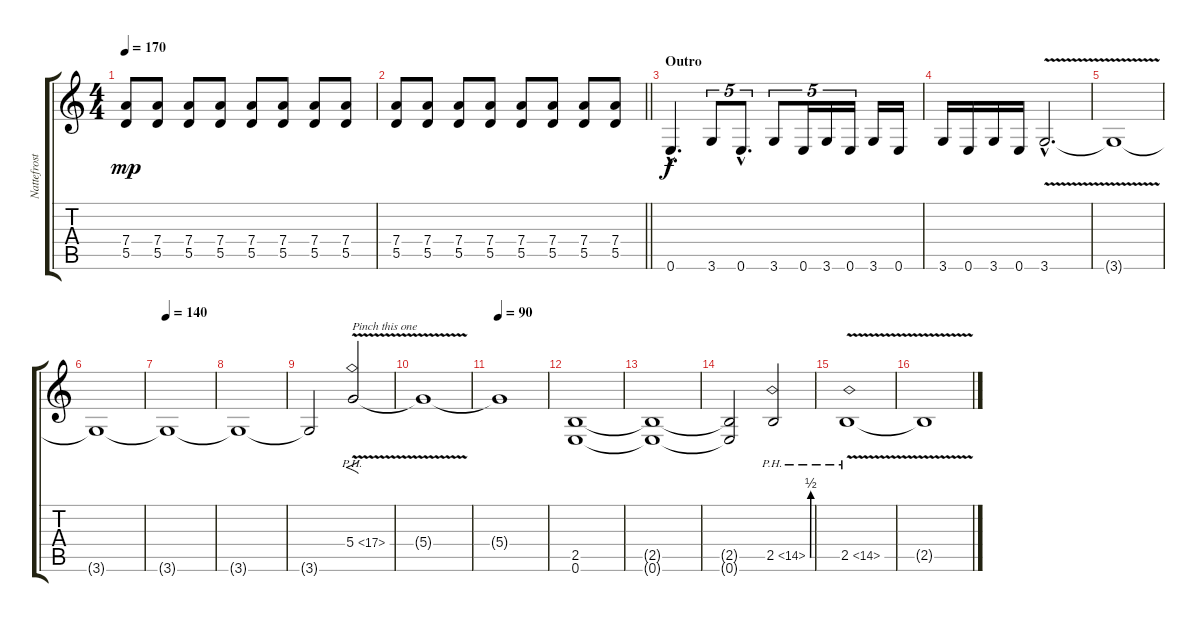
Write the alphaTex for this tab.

\track ("Nattefrost" "Nattefrost") {instrument distortionguitar}
\staff {score tabs}
\tuning (E4 B3 G3 D3 A2 E2) {hide}
\ts (4 4)
\tempo 170
\clef g2
\ks c
(7.4 5.5).8{dy mp} (7.4 5.5).8 (7.4 5.5).8 (7.4 5.5).8 (7.4 5.5).8 (7.4 5.5).8 (7.4 5.5).8 (7.4 5.5).8 |
\barLineRight lightlight
(7.4 5.5).8 (7.4 5.5).8 (7.4 5.5).8 (7.4 5.5).8 (7.4 5.5).8 (7.4 5.5).8 (7.4 5.5).8 (7.4 5.5).8 |
\section ("" "Outro")
0.6{hac}.4{d dy f} 3.6.8{tu (5 4)} 0.6{hac}.8{d tu (5 4)} 3.6.8{tu (5 4)} 0.6.16{tu (5 4)} 3.6.16{tu (5 4)} 0.6.16{tu (5 4)} 3.6.16 0.6.16 |
3.6.16 0.6.16 3.6.16 0.6.16 3.6{v hac}.2{d} |
3.6{t}.1 |
3.6{t}.1 |
\tempo 140
3.6{t}.1 |
3.6{t}.1 |
3.6{t}.2 5.4{ph 12 v}.2{f txt "Pinch this one"} |
5.4{t}.1 |
\tempo 90
5.4{t}.1 |
(2.5 0.6).1 |
(2.5{t} 0.6{t}).1 |
(2.5{t} 0.6{t}).2 2.5{be (custom 0 0 30 0 45 2 60 2) ph 12}.2 |
2.5{ph 12 v}.1 |
2.5{t}.1
